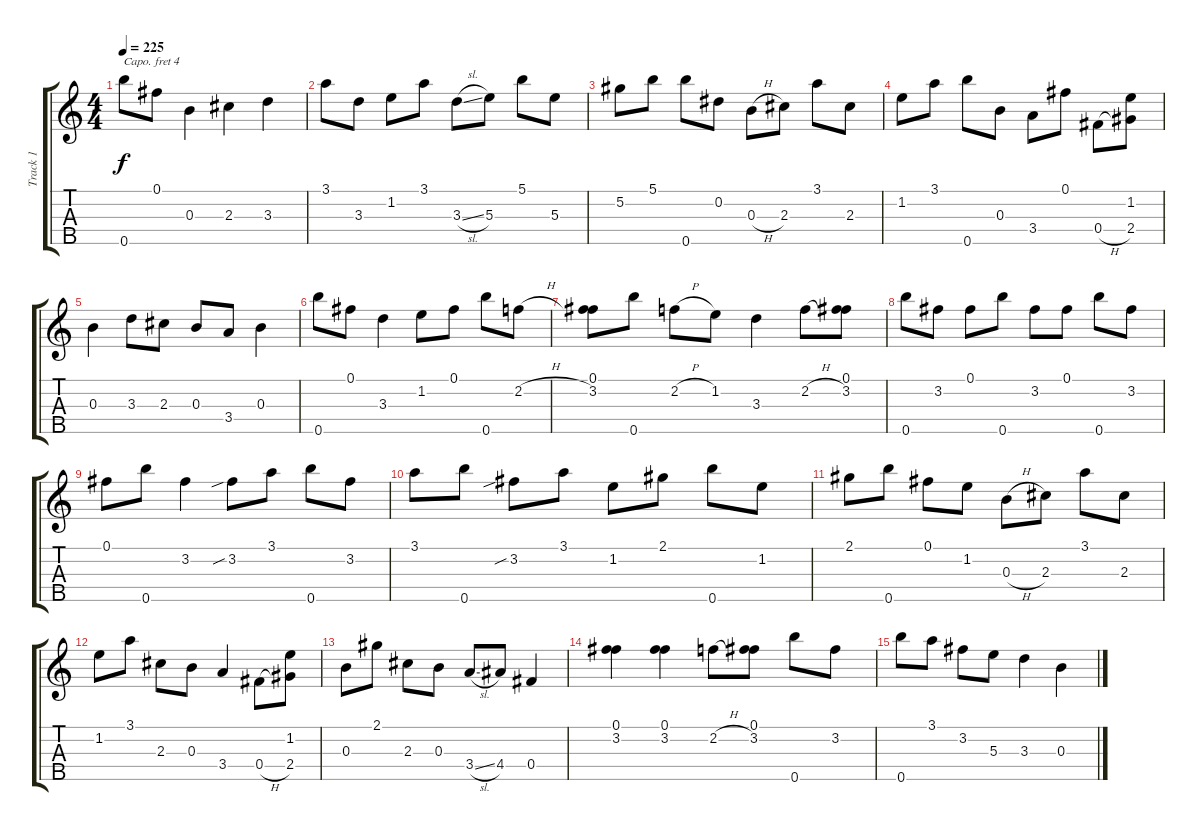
\track ("Track 1" "Track 1") {instrument banjo}
\staff {score tabs}
\capo 4
\tuning (D4 B3 G3 D3 G4) {hide}
\displaytranspose 12
\ts (4 4)
\tempo 225
\clef g2
\ks c
0.5.8{dy f} 0.1.8 0.3.4 2.3.4 3.3.4 |
3.1.8 3.3.8 1.2.8 3.1.8 3.3{sl}.8 5.3.8 5.1.8 5.3.8 |
5.2.8 5.1.8 0.5.8 0.2.8 0.3{h}.8 2.3.8 3.1.8 2.3.8 |
1.2.8 3.1.8 0.5.8 0.3.8 3.4.8 0.1.8 0.4{h}.8 (1.2 2.4).8 |
0.3.4 3.3.8 2.3.8 0.3.8 3.4.8 0.3.4 |
0.5.8 0.1.8 3.3.4 1.2.8 0.1.8 0.5.8 2.2{h}.8 |
(0.1 3.2).8 0.5.8 2.2{h}.8 1.2.8 3.3.4 2.2{h}.8 (0.1 3.2).8 |
0.5.8 3.2.8 0.1.8 0.5.8 3.2.8 0.1.8 0.5.8 3.2.8 |
0.1.8 0.5.8 3.2.4 3.2{sib}.8 3.1.8 0.5.8 3.2.8 |
3.1.8 0.5.8 3.2{sib}.8 3.1.8 1.2.8 2.1.8 0.5.8 1.2.8 |
2.1.8 0.5.8 0.1.8 1.2.8 0.3{h}.8 2.3.8 3.1.8 2.3.8 |
1.2.8 3.1.8 2.3.8 0.3.8 3.4.4 0.4{h}.8 (1.2 2.4).8 |
0.3.8 2.1.8 2.3.8 0.3.8 3.4{sl}.8 4.4.8 0.4.4 |
(0.1 3.2).4 (0.1 3.2).4 2.2{h}.8 (0.1 3.2).8 0.5.8 3.2.8 |
0.5.8 3.1.8 3.2.8 5.3.8 3.3.4 0.3.4
